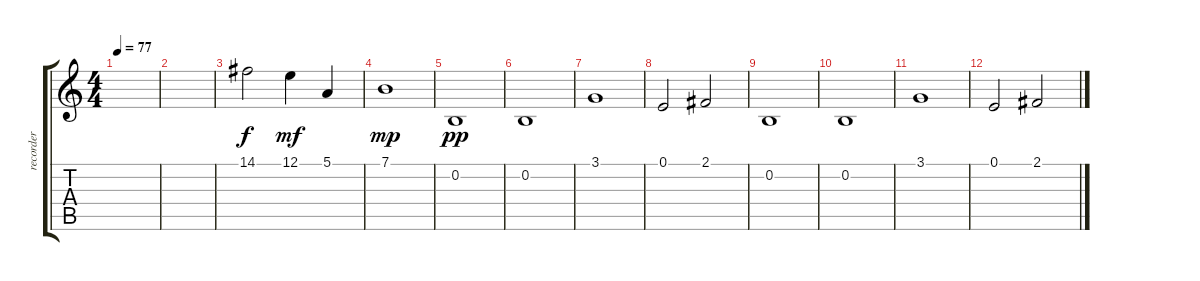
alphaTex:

\track ("recorder" "recorder") {instrument recorder}
\staff {score tabs}
\tuning (E4 B3 G3 D3 A2 E2) {hide}
\ts (4 4)
\tempo 77
\clef g2
\ks c
|
|
14.1.2{dy f} 12.1.4{dy mf} 5.1.4 |
7.1.1{dy mp} |
0.2.1{dy pp} |
0.2.1 |
3.1.1 |
0.1.2 2.1.2 |
0.2.1 |
0.2.1 |
3.1.1 |
0.1.2 2.1.2
